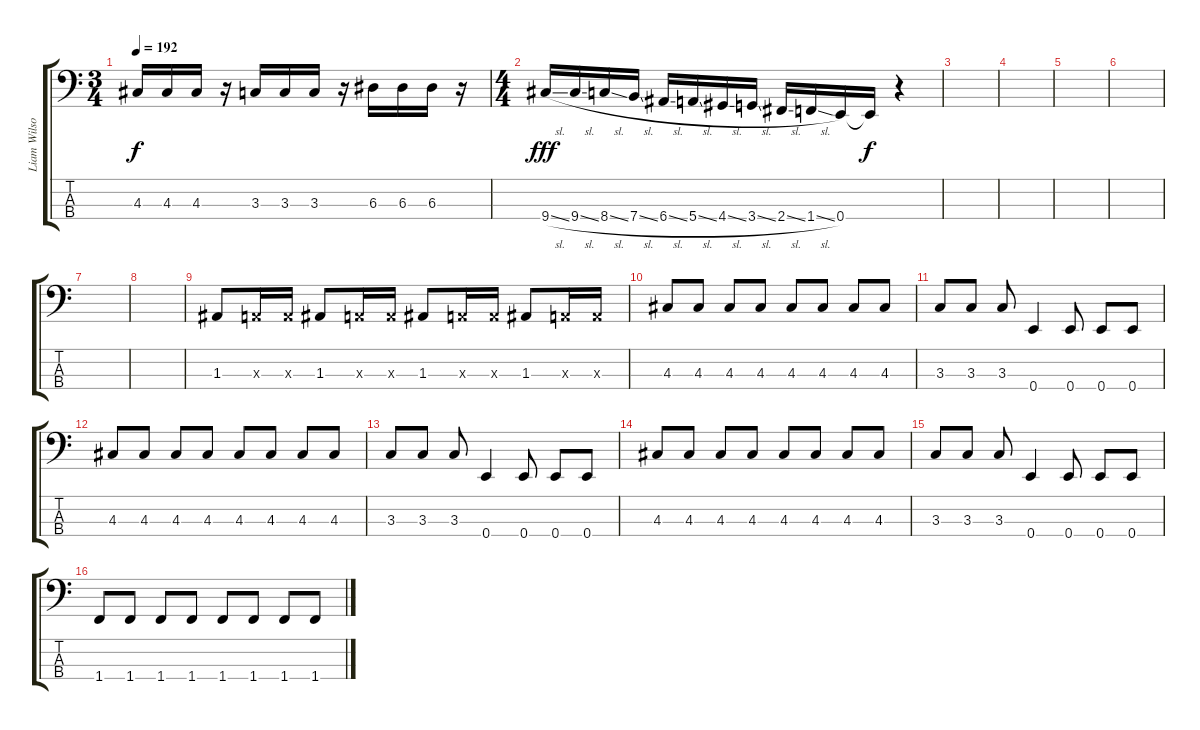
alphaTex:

\track ("Liam Wilson" "Liam Wilso") {instrument electricbassfinger}
\staff {score tabs}
\tuning (G2 D2 A1 E1) {hide}
\ts (3 4)
\tempo 192
\clef f4
\ks c
4.3.16{dy f} 4.3.16 4.3.16 r.16 3.3.16 3.3.16 3.3.16 r.16 6.3.16 6.3.16 6.3.16 r.16 |
\ts (4 4)
9.4{sl}.16{dy fff} 9.4{sl}.16 8.4{sl}.16 7.4{sl}.16 6.4{sl}.16 5.4{sl}.16 4.4{sl}.16 3.4{sl}.16 2.4{sl}.16 1.4{sl}.16 0.4.16 0.4{t}.16{dy f} r.4 |
|
|
|
|
|
|
1.3.8 0.3{x}.16 0.3{x}.16 1.3.8 0.3{x}.16 0.3{x}.16 1.3.8 0.3{x}.16 0.3{x}.16 1.3.8 0.3{x}.16 0.3{x}.16 |
4.3.8 4.3.8 4.3.8 4.3.8 4.3.8 4.3.8 4.3.8 4.3.8 |
3.3.8 3.3.8 3.3.8 0.4.4 0.4.8 0.4.8 0.4.8 |
4.3.8 4.3.8 4.3.8 4.3.8 4.3.8 4.3.8 4.3.8 4.3.8 |
3.3.8 3.3.8 3.3.8 0.4.4 0.4.8 0.4.8 0.4.8 |
4.3.8 4.3.8 4.3.8 4.3.8 4.3.8 4.3.8 4.3.8 4.3.8 |
3.3.8 3.3.8 3.3.8 0.4.4 0.4.8 0.4.8 0.4.8 |
1.4.8 1.4.8 1.4.8 1.4.8 1.4.8 1.4.8 1.4.8 1.4.8
